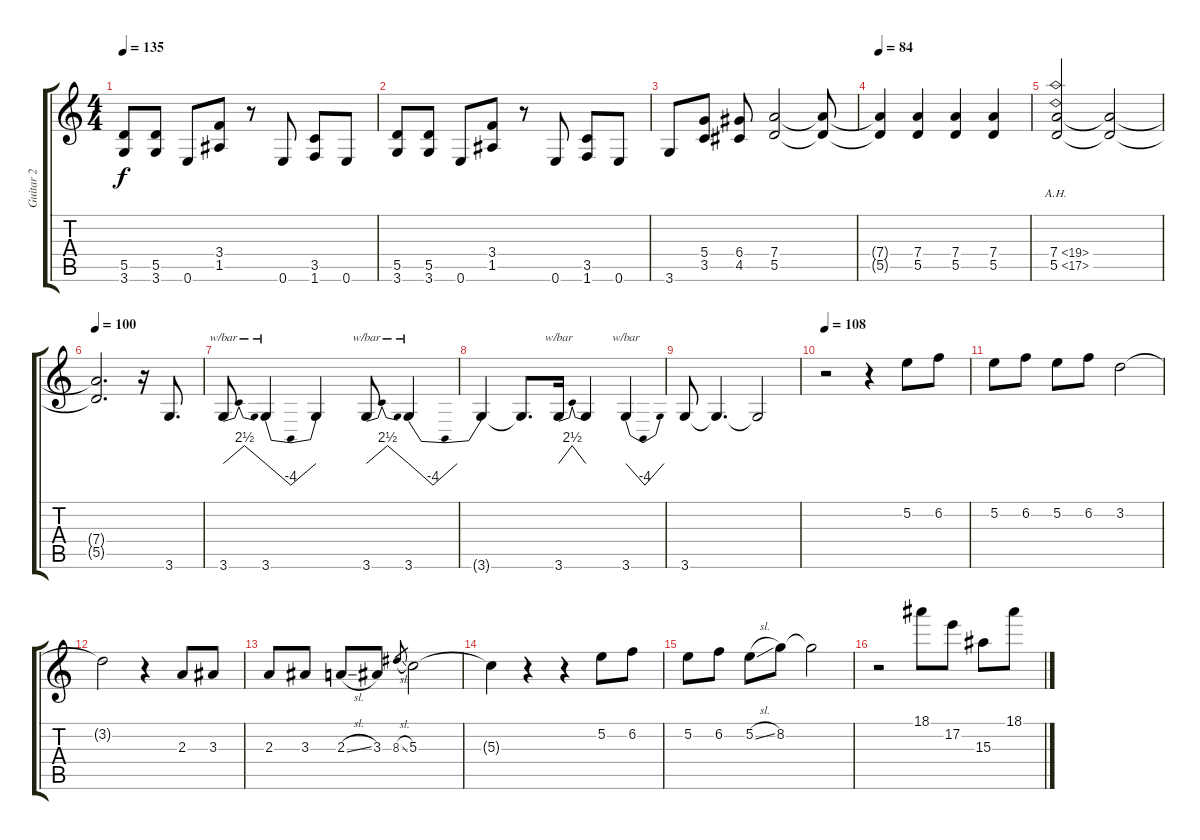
\track ("Guitar 2" "Guitar 2") {instrument overdrivenguitar}
\staff {score tabs}
\tuning (E4 B3 G3 D3 A2 E2) {hide}
\ts (4 4)
\tempo 135
\clef g2
\ks c
(5.5 3.6).8{dy f} (5.5 3.6).8 0.6.8 (3.4 1.5).8 r.8 0.6.8 (3.5 1.6).8 0.6.8 |
(5.5 3.6).8 (5.5 3.6).8 0.6.8 (3.4 1.5).8 r.8 0.6.8 (3.5 1.6).8 0.6.8 |
3.6.8 (5.4 3.5).8 (6.4 4.5).8 (7.4 5.5).2 (7.4{t} 5.5{t}).8 |
\tempo 84
(7.4{t} 5.5{t}).4 (7.4 5.5).4 (7.4 5.5).4 (7.4 5.5).4 |
(7.4{ah 12} 5.5{ah 12}).2 (7.4{t} 5.5{t}).2 |
\tempo 100
(7.4{t} 5.5{t}).2{d} r.16 3.6.8{d} |
3.6.8{tbe (dip default 0 0 30 10 60 0)} 3.6.4{tbe (dip default 0 0 30 -16 60 0)} 3.6{t}.4 3.6.8{tbe (dip default 0 0 30 10 60 0)} 3.6.4{tbe (dip default 0 0 30 -16 60 0)} |
3.6{t}.4 3.6{t}.8{d} 3.6.16{tbe (dip default 0 0 30 10 60 0)} 3.6{t}.4 3.6.4{tbe (dip default 0 0 30 -16 60 0)} |
3.6.8 3.6{t}.4{d} 3.6{t}.2 |
\tempo 108
r.2 r.4 5.2.8 6.2.8 |
5.2.8 6.2.8 5.2.8 6.2.8 3.2.2 |
3.2{t}.2 r.4 2.3.8 3.3.8 |
2.3.8 3.3.8 2.3{sl}.8 3.3.8 8.3{sl}.8{gr} 5.3.2 |
5.3{t}.4 r.4 r.4 5.2.8 6.2.8 |
5.2.8 6.2.8 5.2{sl}.8 8.2.8 8.2{t}.2 |
r.2 18.1.8 17.2.8 15.3.8 18.1.8
